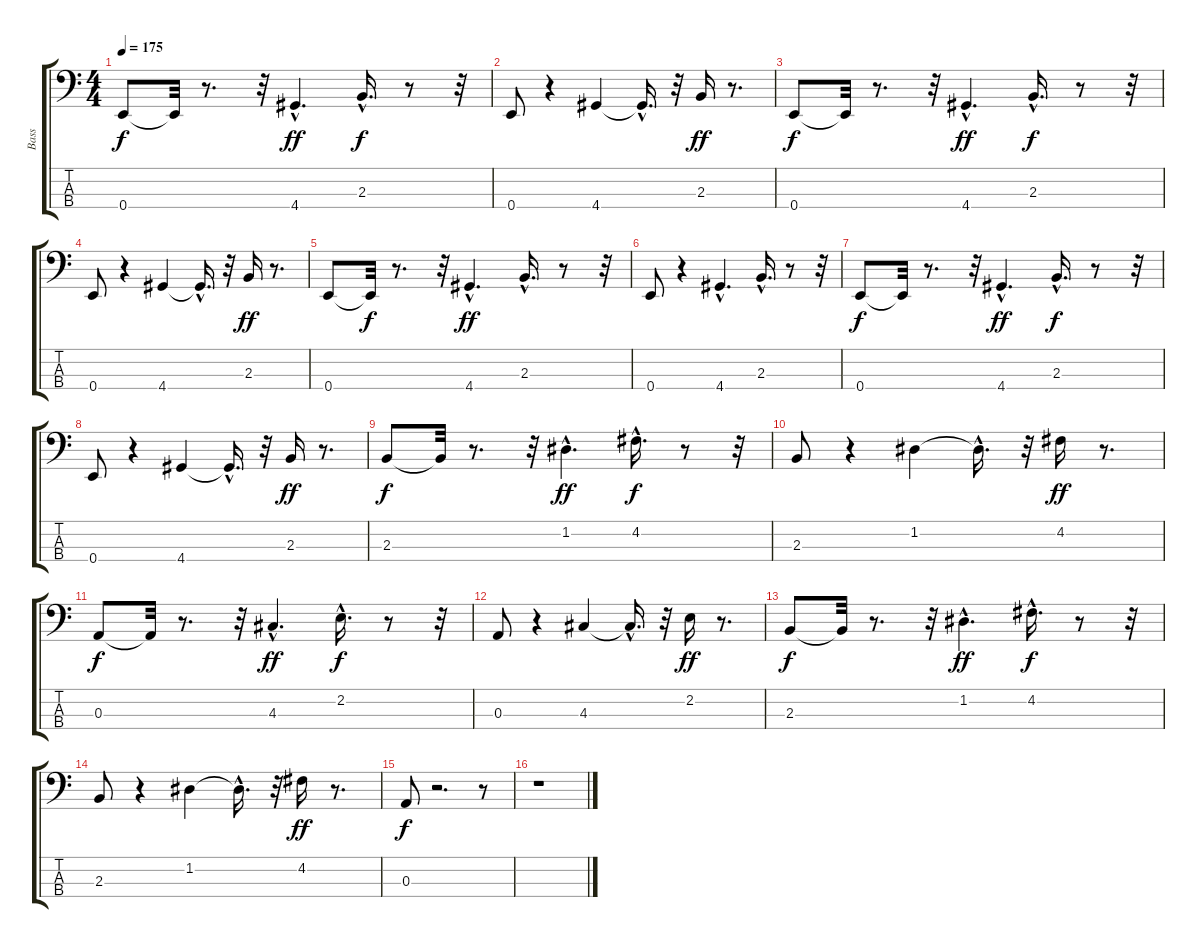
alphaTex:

\track ("Bass" "Bass") {instrument fretlessbass}
\staff {score tabs}
\tuning (G2 D2 A1 E1) {hide}
\ts (4 4)
\tempo 175
\clef f4
\ks c
0.4.8{dy f} 0.4{t}.32 r.8{d} r.32 4.4{hac}.4{d dy ff} 2.3{hac}.16{d dy f} r.8 r.32 |
0.4.8 r.4 4.4.4 4.4{hac t}.16{d} r.32 2.3.16{dy ff} r.8{d} |
0.4.8{dy f} 0.4{t}.32 r.8{d} r.32 4.4{hac}.4{d dy ff} 2.3{hac}.16{d dy f} r.8 r.32 |
0.4.8 r.4 4.4.4 4.4{hac t}.16{d} r.32 2.3.16{dy ff} r.8{d} |
0.4.8 0.4{t}.32{dy f} r.8{d} r.32 4.4{hac}.4{d dy ff} 2.3{hac}.16{d} r.8 r.32 |
0.4.8 r.4 4.4{hac}.4{d} 2.3{hac}.16{d} r.8 r.32 |
0.4.8{dy f} 0.4{t}.32 r.8{d} r.32 4.4{hac}.4{d dy ff} 2.3{hac}.16{d dy f} r.8 r.32 |
0.4.8 r.4 4.4.4 4.4{hac t}.16{d} r.32 2.3.16{dy ff} r.8{d} |
2.3.8{dy f} 2.3{t}.32 r.8{d} r.32 1.2{hac}.4{d dy ff} 4.2{hac}.16{d dy f} r.8 r.32 |
2.3.8 r.4 1.2.4 1.2{hac t}.16{d} r.32 4.2.16{dy ff} r.8{d} |
0.3.8{dy f} 0.3{t}.32 r.8{d} r.32 4.3{hac}.4{d dy ff} 2.2{hac}.16{d dy f} r.8 r.32 |
0.3.8 r.4 4.3.4 4.3{hac t}.16{d} r.32 2.2.16{dy ff} r.8{d} |
2.3.8{dy f} 2.3{t}.32 r.8{d} r.32 1.2{hac}.4{d dy ff} 4.2{hac}.16{d dy f} r.8 r.32 |
2.3.8 r.4 1.2.4 1.2{hac t}.16{d} r.32 4.2.16{dy ff} r.8{d} |
0.3.8{dy f} r.2{d} r.8 |
r.1
